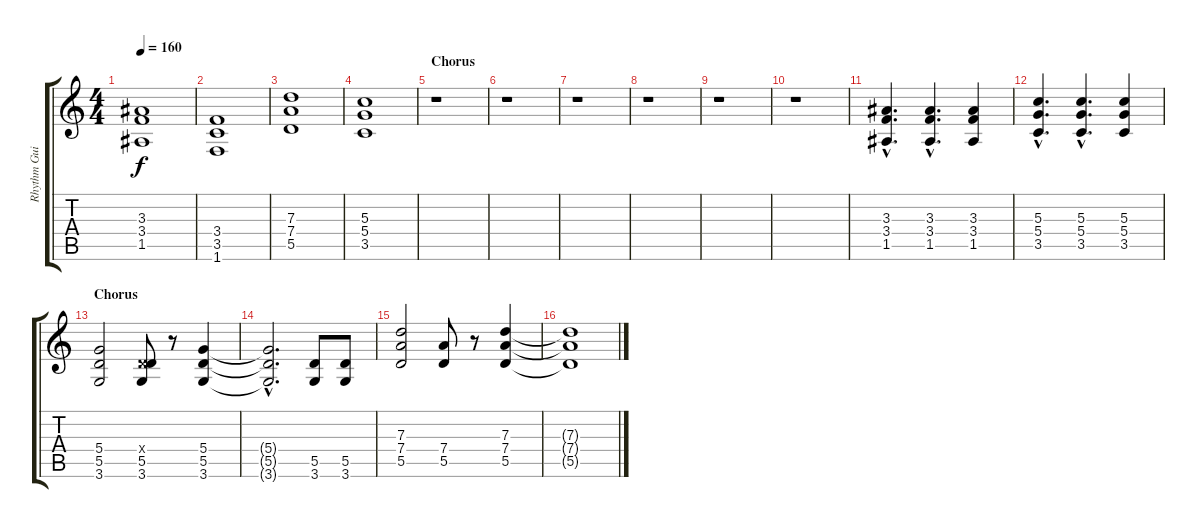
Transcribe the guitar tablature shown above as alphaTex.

\track ("Rhythm Guitar 1" "Rhythm Gui") {instrument distortionguitar}
\staff {score tabs}
\tuning (E4 B3 G3 D3 A2 E2) {hide}
\ts (4 4)
\tempo 160
\clef g2
\ks c
(3.3 3.4 1.5).1{dy f} |
(3.4 3.5 1.6).1 |
(7.3 7.4 5.5).1 |
(5.3 5.4 3.5).1 |
\section ("" "Chorus")
r.1 |
r.1 |
r.1 |
r.1 |
r.1 |
r.1 |
(3.3{hac} 3.4{hac} 1.5{hac}).4{d} (3.3{hac} 3.4{hac} 1.5{hac}).4{d} (3.3 3.4 1.5).4 |
(5.3{hac} 5.4{hac} 3.5{hac}).4{d} (5.3{hac} 5.4{hac} 3.5{hac}).4{d} (5.3 5.4 3.5).4 |
\section ("" "Chorus")
(5.4 5.5 3.6).2 (0.4{x} 5.5 3.6).8 r.8 (5.4 5.5 3.6).4 |
(5.4{hac t} 5.5{hac t} 3.6{hac t}).2{d} (5.5 3.6).8 (5.5 3.6).8 |
(7.3 7.4 5.5).2 (7.4 5.5).8 r.8 (7.3 7.4 5.5).4 |
(7.3{t} 7.4{t} 5.5{t}).1
